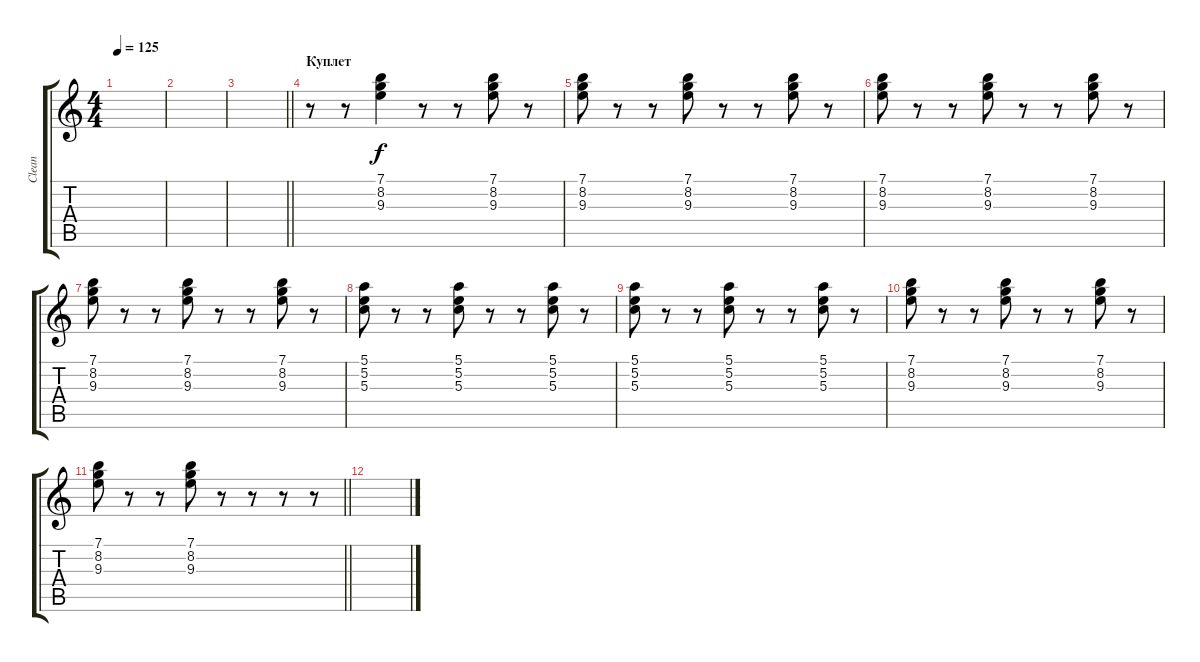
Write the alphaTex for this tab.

\track ("Clean" "Clean") {instrument electricguitarclean}
\staff {score tabs}
\tuning (E4 B3 G3 D3 A2 E2) {hide}
\ts (4 4)
\tempo 125
\clef g2
\ks c
|
|
\barLineRight lightlight
|
\section ("" "Куплет")
r.8 r.8 (7.1 8.2 9.3).4 r.8 r.8 (7.1 8.2 9.3).8 r.8 |
(7.1 8.2 9.3).8 r.8 r.8 (7.1 8.2 9.3).8 r.8 r.8 (7.1 8.2 9.3).8 r.8 |
(7.1 8.2 9.3).8 r.8 r.8 (7.1 8.2 9.3).8 r.8 r.8 (7.1 8.2 9.3).8 r.8 |
(7.1 8.2 9.3).8 r.8 r.8 (7.1 8.2 9.3).8 r.8 r.8 (7.1 8.2 9.3).8 r.8 |
(5.1 5.2 5.3).8 r.8 r.8 (5.1 5.2 5.3).8 r.8 r.8 (5.1 5.2 5.3).8 r.8 |
(5.1 5.2 5.3).8 r.8 r.8 (5.1 5.2 5.3).8 r.8 r.8 (5.1 5.2 5.3).8 r.8 |
(7.1 8.2 9.3).8 r.8 r.8 (7.1 8.2 9.3).8 r.8 r.8 (7.1 8.2 9.3).8 r.8 |
\barLineRight lightlight
(7.1 8.2 9.3).8 r.8 r.8 (7.1 8.2 9.3).8 r.8 r.8 r.8 r.8 |
\section ("" " ")
